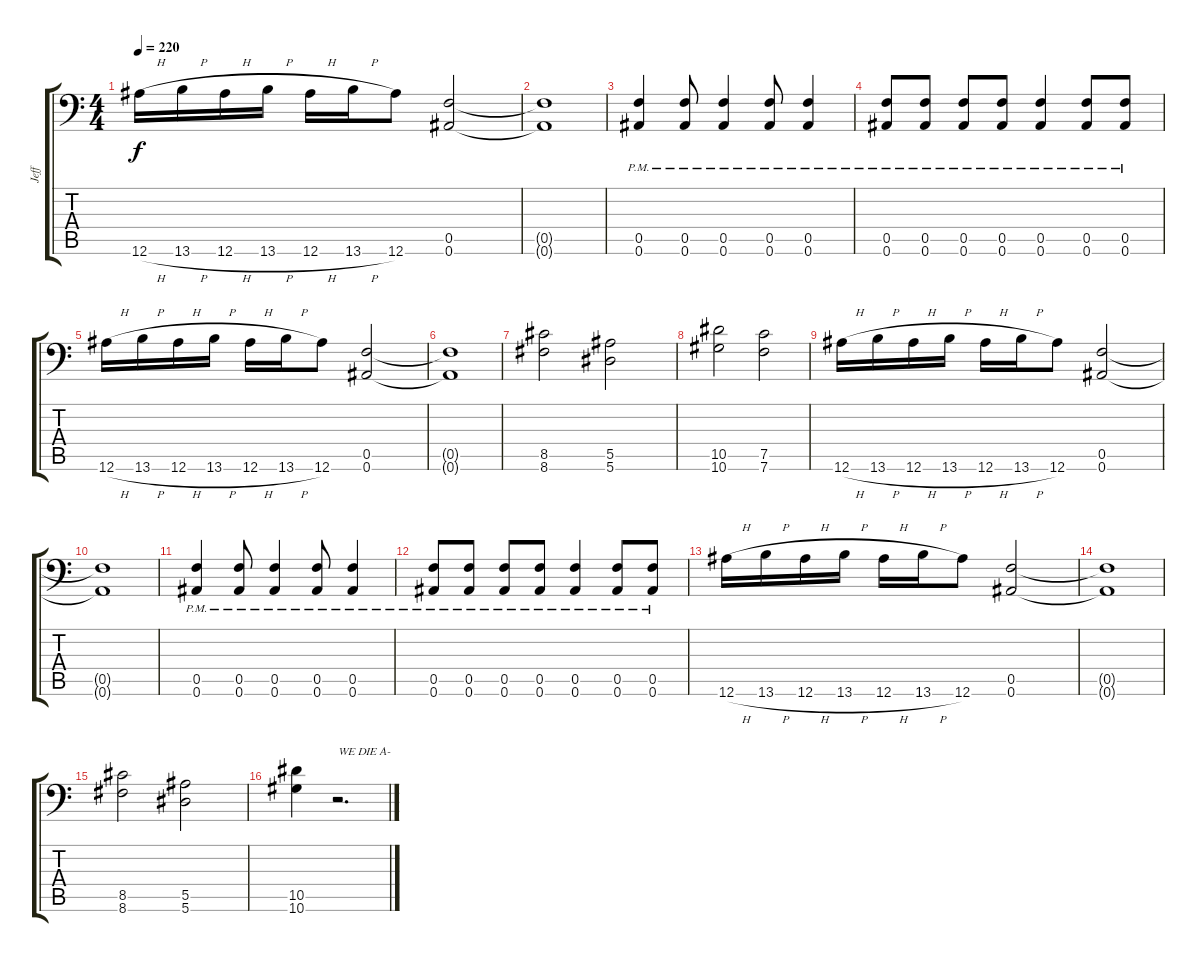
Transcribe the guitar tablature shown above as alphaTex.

\track ("Jeff" "Jeff") {instrument distortionguitar}
\staff {score tabs}
\tuning (C4 G3 Eb3 Bb2 F2 Bb1) {hide}
\ts (4 4)
\tempo 220
\clef f4
\ks c
12.6{h}.16{dy f} 13.6{h}.16 12.6{h}.16 13.6{h}.16 12.6{h}.16 13.6{h}.16 12.6.8 (0.5 0.6).2 |
(0.5{t} 0.6{t}).1 |
(0.5{pm} 0.6{pm}).4 (0.5{pm} 0.6{pm}).8 (0.5{pm} 0.6{pm}).4 (0.5{pm} 0.6{pm}).8 (0.5{pm} 0.6{pm}).4 |
(0.5{pm} 0.6{pm}).8 (0.5{pm} 0.6{pm}).8 (0.5{pm} 0.6{pm}).8 (0.5{pm} 0.6{pm}).8 (0.5{pm} 0.6{pm}).4 (0.5{pm} 0.6{pm}).8 (0.5{pm} 0.6{pm}).8 |
12.6{h}.16 13.6{h}.16 12.6{h}.16 13.6{h}.16 12.6{h}.16 13.6{h}.16 12.6.8 (0.5 0.6).2 |
(0.5{t} 0.6{t}).1 |
(8.5 8.6).2 (5.5 5.6).2 |
(10.5 10.6).2 (7.5 7.6).2 |
12.6{h}.16 13.6{h}.16 12.6{h}.16 13.6{h}.16 12.6{h}.16 13.6{h}.16 12.6.8 (0.5 0.6).2 |
(0.5{t} 0.6{t}).1 |
(0.5{pm} 0.6{pm}).4 (0.5{pm} 0.6{pm}).8 (0.5{pm} 0.6{pm}).4 (0.5{pm} 0.6{pm}).8 (0.5{pm} 0.6{pm}).4 |
(0.5{pm} 0.6{pm}).8 (0.5{pm} 0.6{pm}).8 (0.5{pm} 0.6{pm}).8 (0.5{pm} 0.6{pm}).8 (0.5{pm} 0.6{pm}).4 (0.5{pm} 0.6{pm}).8 (0.5{pm} 0.6{pm}).8 |
12.6{h}.16 13.6{h}.16 12.6{h}.16 13.6{h}.16 12.6{h}.16 13.6{h}.16 12.6.8 (0.5 0.6).2 |
(0.5{t} 0.6{t}).1 |
(8.5 8.6).2 (5.5 5.6).2 |
(10.5 10.6).4 r.2{d txt "WE DIE A-"}
